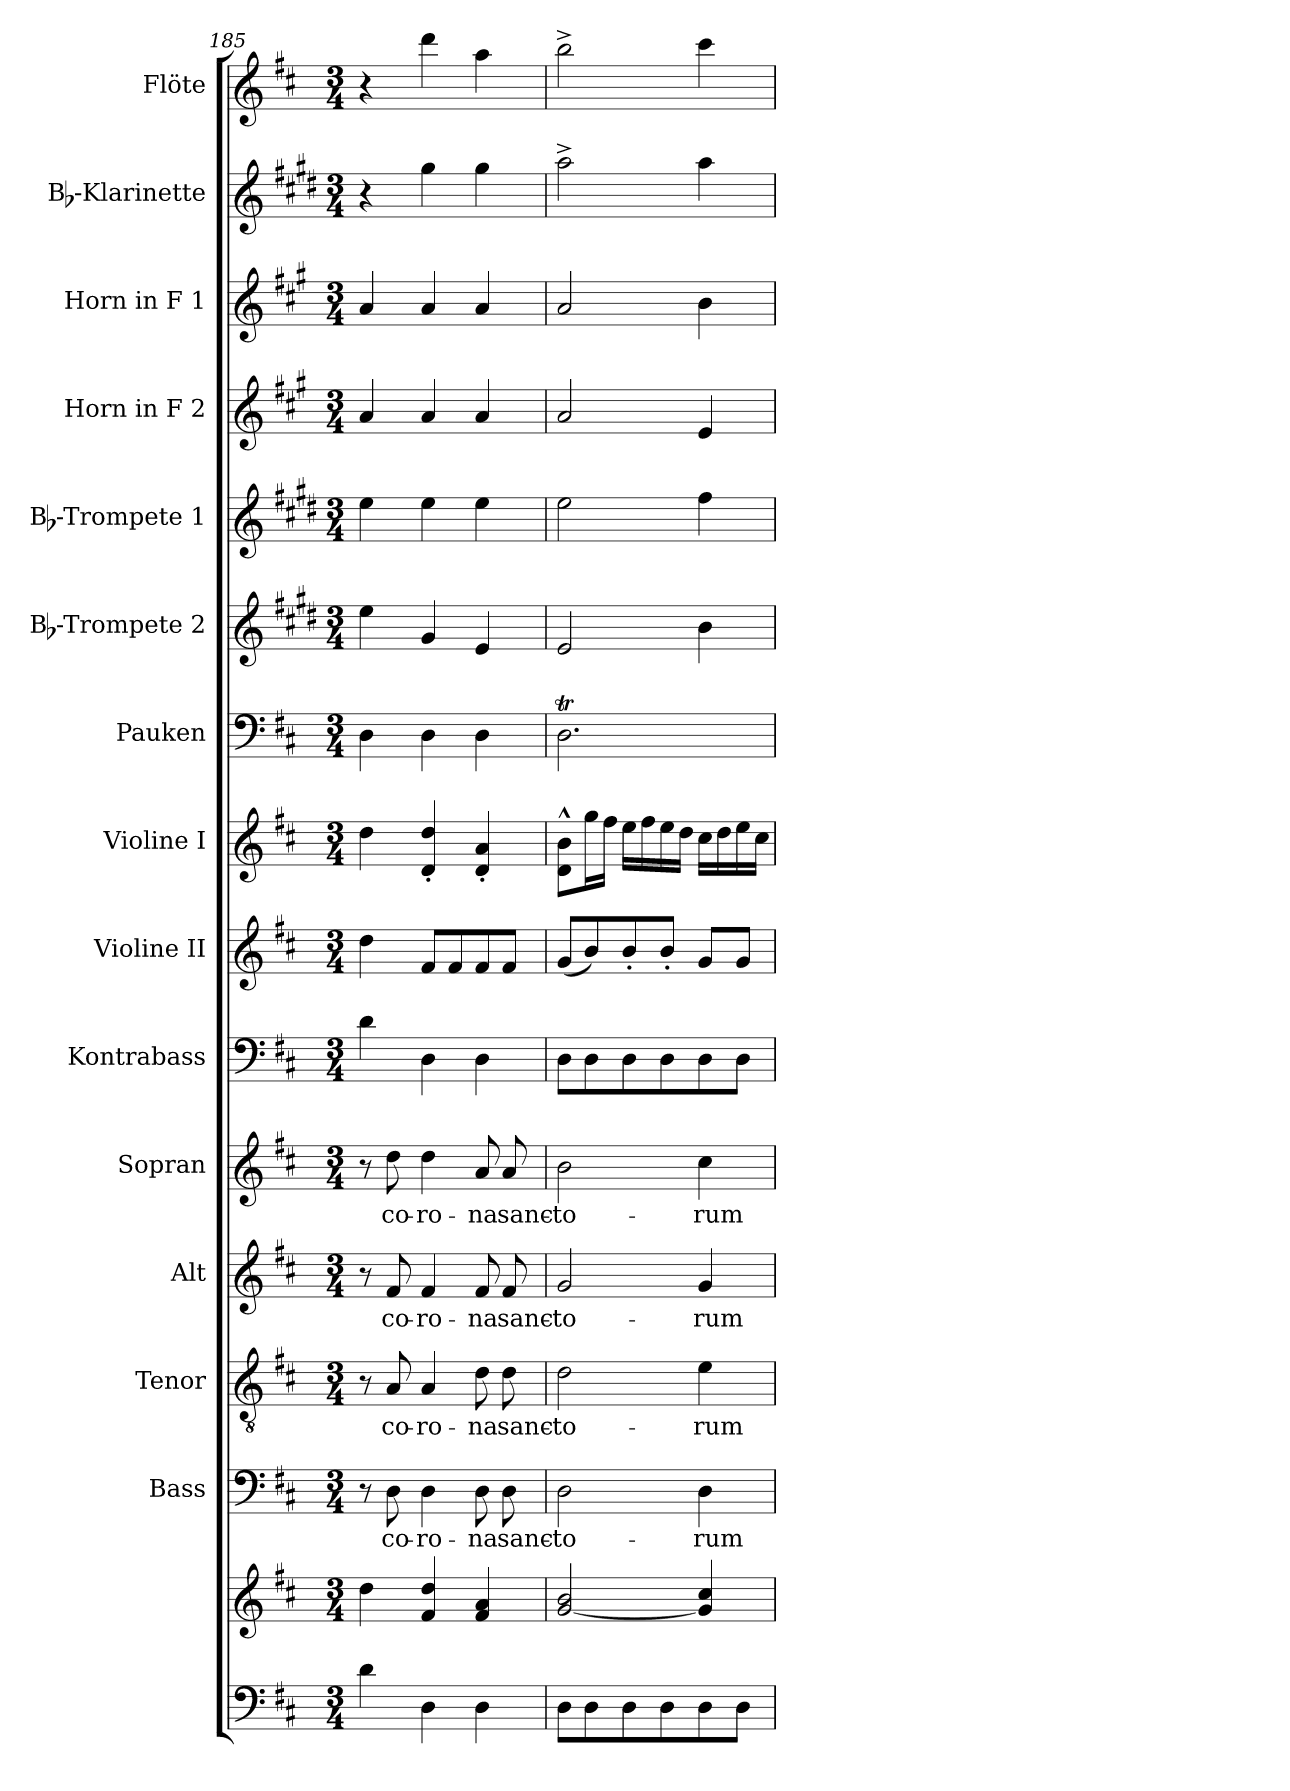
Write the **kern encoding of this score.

**kern	**kern	**kern	**text	**kern	**text	**kern	**text	**kern	**text	**kern	**kern	**kern	**kern	**kern	**kern	**kern	**kern	**kern	**kern
*part15	*part15	*part14	*part14	*part13	*part13	*part12	*part12	*part11	*part11	*part10	*part9	*part8	*part7	*part6	*part5	*part4	*part3	*part2	*part1
*staff16	*staff15	*staff14	*staff14	*staff13	*staff13	*staff12	*staff12	*staff11	*staff11	*staff10	*staff9	*staff8	*staff7	*staff6	*staff5	*staff4	*staff3	*staff2	*staff1
*	*	*I"Bass	*	*I"Tenor	*	*I"Alt	*	*I"Sopran	*	*I"Kontrabass	*I"Violine II	*I"Violine I	*I"Pauken	*I"Bb-Trompete 2	*I"Bb-Trompete 1	*I"Horn in F 2	*I"Horn in F 1	*I"Bb-Klarinette	*I"Flöte
*	*	*I'B.	*	*I'T.	*	*I'A.	*	*I'S.	*	*I'Kb.	*I'Vl. II	*I'Vl. I	*I'Pk.	*I'Bb Trp. 2	*I'Bb Trp. 1	*	*	*I'Bb Kl.	*I'Fl.
*clefF4	*clefG2	*clefF4	*	*clefGv2	*	*clefG2	*	*clefG2	*	*clefF4	*clefG2	*clefG2	*clefF4	*clefG2	*clefG2	*clefG2	*clefG2	*clefG2	*clefG2
*	*	*	*	*	*	*	*	*	*	*ITrd7c12	*	*	*	*ITrd1c2	*ITrd1c2	*ITrd4c7	*ITrd4c7	*ITrd1c2	*
*k[f#c#]	*k[f#c#]	*k[f#c#]	*	*k[f#c#]	*	*k[f#c#]	*	*k[f#c#]	*	*k[f#c#]	*k[f#c#]	*k[f#c#]	*k[f#c#]	*k[f#c#]	*k[f#c#]	*k[f#c#]	*k[f#c#]	*k[f#c#]	*k[f#c#]
*D:	*D:	*D:	*	*D:	*	*D:	*	*D:	*	*D:	*D:	*D:	*D:	*D:	*D:	*D:	*D:	*D:	*D:
*M3/4	*M3/4	*M3/4	*	*M3/4	*	*M3/4	*	*M3/4	*	*M3/4	*M3/4	*M3/4	*M3/4	*M3/4	*M3/4	*M3/4	*M3/4	*M3/4	*M3/4
=185	=185	=185	=185	=185	=185	=185	=185	=185	=185	=185	=185	=185	=185	=185	=185	=185	=185	=185	=185
4d\	4dd\	8r	.	8r	.	8r	.	8r	.	4D\	4dd\	4dd\	4D\	4dd\	4dd\	4d/	4d/	4r	4r
!	!	!	!LO:LY:b	!	!LO:LY:b	!	!LO:LY:b	!	!LO:LY:b	!	!	!	!	!	!	!	!	!	!
.	.	8D\	co-	8A/	co-	8f#/	co-	8dd\	co-	.	.	.	.	.	.	.	.	.	.
!	!	!	!LO:LY:b	!	!LO:LY:b	!	!LO:LY:b	!	!LO:LY:b	!	!	!	!	!	!	!	!	!	!
4D\	4f#/ 4dd/	4D\	-ro-	4A/	-ro-	4f#/	-ro-	4dd\	-ro-	4DD\	8f#/L	4d/'< 4dd/'<	4D\	4f#/	4dd\	4d/	4d/	4ff#\	4ddd\
.	.	.	.	.	.	.	.	.	.	.	8f#/	.	.	.	.	.	.	.	.
!	!	!	!LO:LY:b	!	!LO:LY:b	!	!LO:LY:b	!	!LO:LY:b	!	!	!	!	!	!	!	!	!	!
4D\	4f#/ 4a/	8D\	-na	8d\	-na	8f#/	-na	8a/	-na	4DD\	8f#/	4d/'< 4a/'<	4D\	4d/	4dd\	4d/	4d/	4ff#\	4aa\
!	!	!	!LO:LY:b	!	!LO:LY:b	!	!LO:LY:b	!	!LO:LY:b	!	!	!	!	!	!	!	!	!	!
.	.	8D\	sanc-	8d\	sanc-	8f#/	sanc-	8a/	sanc-	.	8f#/J	.	.	.	.	.	.	.	.
=186	=186	=186	=186	=186	=186	=186	=186	=186	=186	=186	=186	=186	=186	=186	=186	=186	=186	=186	=186
!	!	!	!LO:LY:b	!	!LO:LY:b	!	!LO:LY:b	!	!LO:LY:b	!	!	!	!	!	!	!	!	!	!
8D\L	[2g/ 2b/	2D\	-to-	2d\	-to-	2g/	-to-	2b\	-to-	8DD\L	(<8g/L	8d\^^> 8b\^^>L	2.DT\	2d/	2dd\	2d/	2d/	2gg^>\	2bb^>\
8D\	.	.	.	.	.	.	.	.	.	8DD\	8b/)	16gg\L	.	.	.	.	.	.	.
.	.	.	.	.	.	.	.	.	.	.	.	16ff#\JJ	.	.	.	.	.	.	.
8D\	.	.	.	.	.	.	.	.	.	8DD\	8b'</	16ee\LL	.	.	.	.	.	.	.
.	.	.	.	.	.	.	.	.	.	.	.	16ff#\	.	.	.	.	.	.	.
8D\	.	.	.	.	.	.	.	.	.	8DD\	8b'</J	16ee\	.	.	.	.	.	.	.
.	.	.	.	.	.	.	.	.	.	.	.	16dd\JJ	.	.	.	.	.	.	.
!	!	!	!LO:LY:b	!	!LO:LY:b	!	!LO:LY:b	!	!LO:LY:b	!	!	!	!	!	!	!	!	!	!
8D\	4g/] 4cc#/	4D\	-rum	4e\	-rum	4g/	-rum	4cc#\	-rum	8DD\	8g/L	16cc#\LL	.	4a\	4ee\	4A/	4e\	4gg\	4ccc#\
.	.	.	.	.	.	.	.	.	.	.	.	16dd\	.	.	.	.	.	.	.
8D\J	.	.	.	.	.	.	.	.	.	8DD\J	8g/J	16ee\	.	.	.	.	.	.	.
.	.	.	.	.	.	.	.	.	.	.	.	16cc#\JJ	.	.	.	.	.	.	.
=	=	=	=	=	=	=	=	=	=	=	=	=	=	=	=	=	=	=	=
*-	*-	*-	*-	*-	*-	*-	*-	*-	*-	*-	*-	*-	*-	*-	*-	*-	*-	*-	*-
